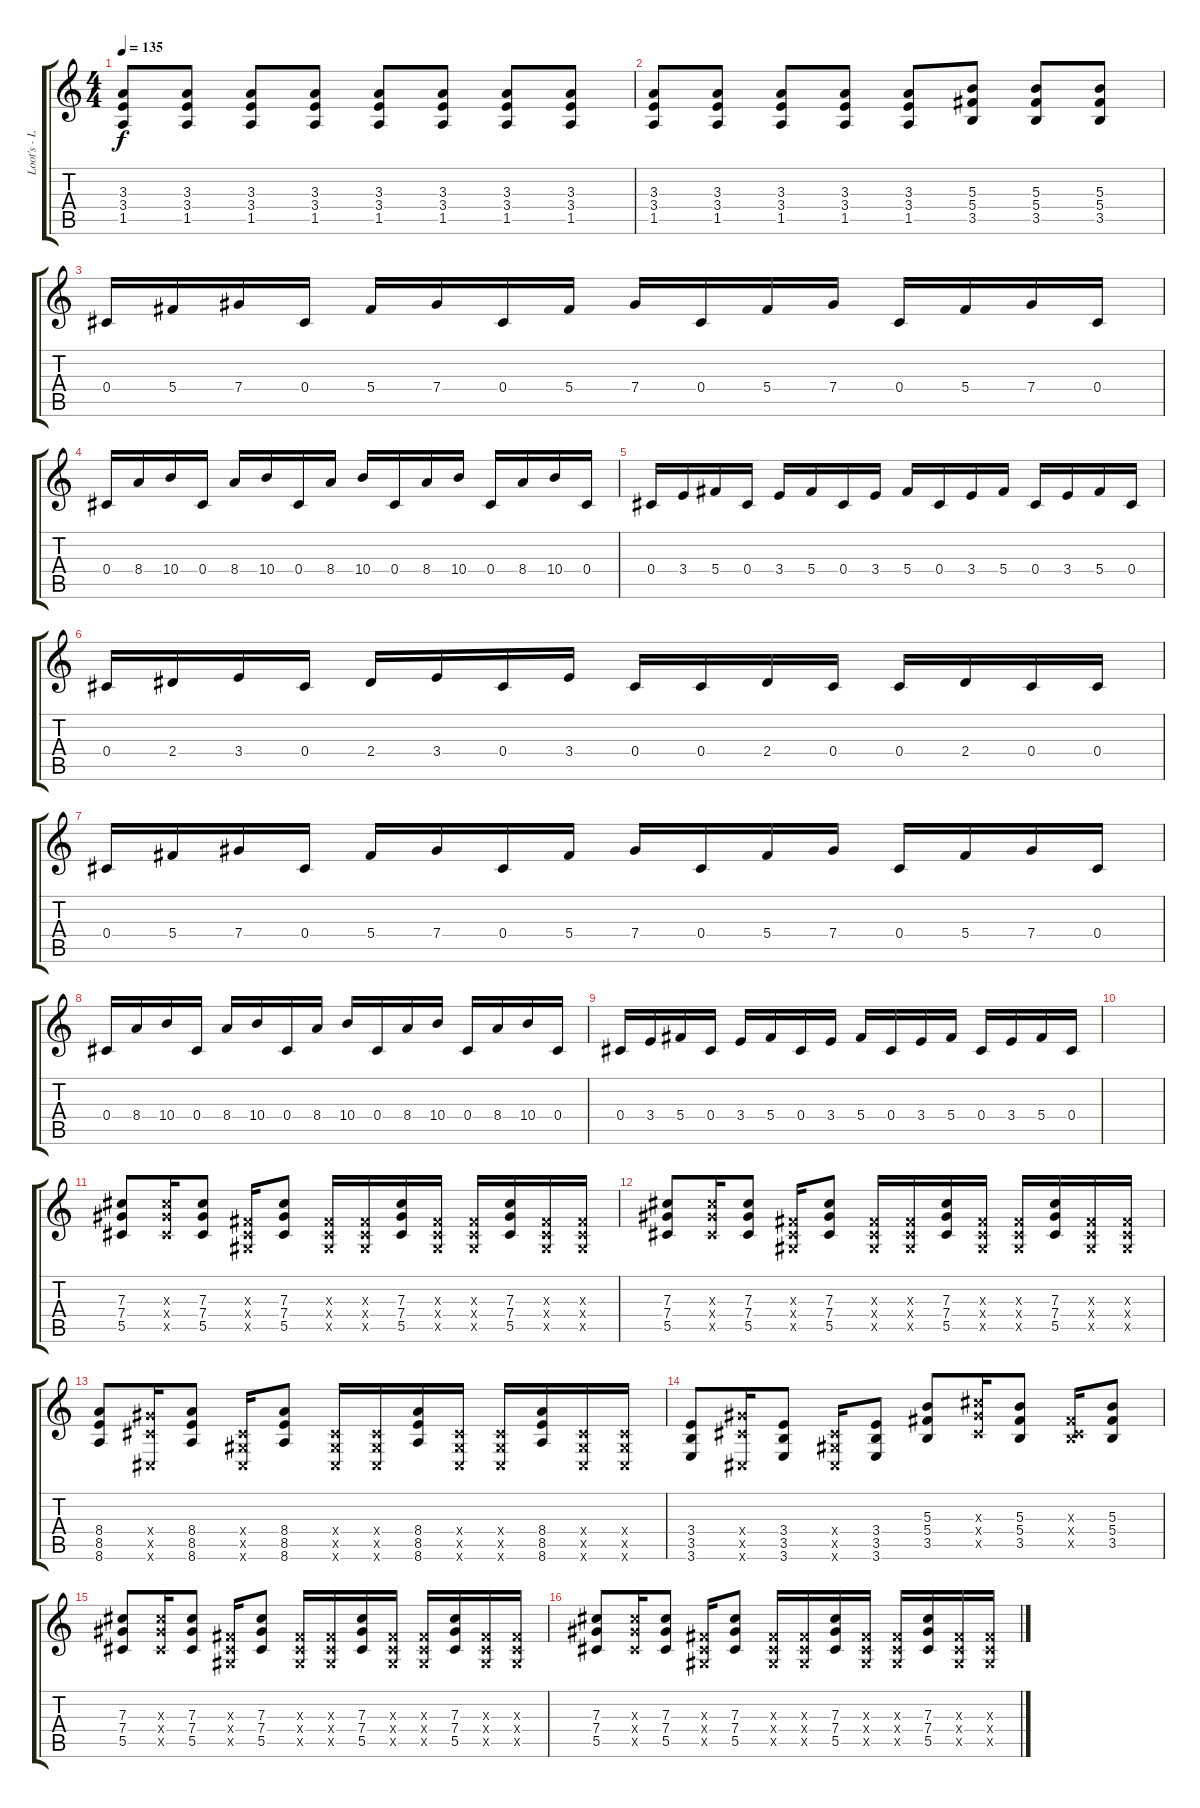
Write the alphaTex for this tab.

\track ("Loot's - Lead Guitar" "Loot's - L") {instrument distortionguitar}
\staff {score tabs}
\tuning (Eb4 Bb3 Gb3 Db3 Ab2 Db2) {hide}
\ts (4 4)
\tempo 135
\clef g2
\ks c
(3.3 3.4 1.5).8{dy f} (3.3 3.4 1.5).8 (3.3 3.4 1.5).8 (3.3 3.4 1.5).8 (3.3 3.4 1.5).8 (3.3 3.4 1.5).8 (3.3 3.4 1.5).8 (3.3 3.4 1.5).8 |
(3.3 3.4 1.5).8 (3.3 3.4 1.5).8 (3.3 3.4 1.5).8 (3.3 3.4 1.5).8 (3.3 3.4 1.5).8 (5.3 5.4 3.5).8 (5.3 5.4 3.5).8 (5.3 5.4 3.5).8 |
0.4.16 5.4.16 7.4.16 0.4.16 5.4.16 7.4.16 0.4.16 5.4.16 7.4.16 0.4.16 5.4.16 7.4.16 0.4.16 5.4.16 7.4.16 0.4.16 |
0.4.16 8.4.16 10.4.16 0.4.16 8.4.16 10.4.16 0.4.16 8.4.16 10.4.16 0.4.16 8.4.16 10.4.16 0.4.16 8.4.16 10.4.16 0.4.16 |
0.4.16 3.4.16 5.4.16 0.4.16 3.4.16 5.4.16 0.4.16 3.4.16 5.4.16 0.4.16 3.4.16 5.4.16 0.4.16 3.4.16 5.4.16 0.4.16 |
0.4.16 2.4.16 3.4.16 0.4.16 2.4.16 3.4.16 0.4.16 3.4.16 0.4.16 0.4.16 2.4.16 0.4.16 0.4.16 2.4.16 0.4.16 0.4.16 |
0.4.16 5.4.16 7.4.16 0.4.16 5.4.16 7.4.16 0.4.16 5.4.16 7.4.16 0.4.16 5.4.16 7.4.16 0.4.16 5.4.16 7.4.16 0.4.16 |
0.4.16 8.4.16 10.4.16 0.4.16 8.4.16 10.4.16 0.4.16 8.4.16 10.4.16 0.4.16 8.4.16 10.4.16 0.4.16 8.4.16 10.4.16 0.4.16 |
0.4.16 3.4.16 5.4.16 0.4.16 3.4.16 5.4.16 0.4.16 3.4.16 5.4.16 0.4.16 3.4.16 5.4.16 0.4.16 3.4.16 5.4.16 0.4.16 |
|
(7.3 7.4 5.5).8{instrument distortionguitar} (7.3{x} 7.4{x} 5.5{x}).16 (7.3 7.4 5.5).8 (0.3{x} 0.4{x} 0.5{x}).16 (7.3 7.4 5.5).8 (0.3{x} 0.4{x} 0.5{x}).16 (0.3{x} 0.4{x} 0.5{x}).16 (7.3 7.4 5.5).16 (0.3{x} 0.4{x} 0.5{x}).16 (0.3{x} 0.4{x} 0.5{x}).16 (7.3 7.4 5.5).16 (0.3{x} 0.4{x} 0.5{x}).16 (0.3{x} 0.4{x} 0.5{x}).16 |
(7.3 7.4 5.5).8 (7.3{x} 7.4{x} 5.5{x}).16 (7.3 7.4 5.5).8 (0.3{x} 0.4{x} 0.5{x}).16 (7.3 7.4 5.5).8 (0.3{x} 0.4{x} 0.5{x}).16 (0.3{x} 0.4{x} 0.5{x}).16 (7.3 7.4 5.5).16 (0.3{x} 0.4{x} 0.5{x}).16 (0.3{x} 0.4{x} 0.5{x}).16 (7.3 7.4 5.5).16 (0.3{x} 0.4{x} 0.5{x}).16 (0.3{x} 0.4{x} 0.5{x}).16 |
(8.4 8.5 8.6).8 (7.4{x} 5.5{x} 0.6{x}).16 (8.4 8.5 8.6).8 (0.4{x} 0.5{x} 0.6{x}).16 (8.4 8.5 8.6).8 (0.4{x} 0.5{x} 0.6{x}).16 (0.4{x} 0.5{x} 0.6{x}).16 (8.4 8.5 8.6).16 (0.4{x} 0.5{x} 0.6{x}).16 (0.4{x} 0.5{x} 0.6{x}).16 (8.4 8.5 8.6).16 (0.4{x} 0.5{x} 0.6{x}).16 (0.4{x} 0.5{x} 0.6{x}).16 |
(3.4 3.5 3.6).8 (7.4{x} 5.5{x} 0.6{x}).16 (3.4 3.5 3.6).8 (0.4{x} 0.5{x} 0.6{x}).16 (3.4 3.5 3.6).8 (5.3 5.4 3.5).8 (7.3{x} 7.4{x} 5.5{x}).16 (5.3 5.4 3.5).8 (0.3{x} 0.4{x} 3.5{x}).16 (5.3 5.4 3.5).8 |
(7.3 7.4 5.5).8 (7.3{x} 7.4{x} 5.5{x}).16 (7.3 7.4 5.5).8 (0.3{x} 0.4{x} 0.5{x}).16 (7.3 7.4 5.5).8 (0.3{x} 0.4{x} 0.5{x}).16 (0.3{x} 0.4{x} 0.5{x}).16 (7.3 7.4 5.5).16 (0.3{x} 0.4{x} 0.5{x}).16 (0.3{x} 0.4{x} 0.5{x}).16 (7.3 7.4 5.5).16 (0.3{x} 0.4{x} 0.5{x}).16 (0.3{x} 0.4{x} 0.5{x}).16 |
(7.3 7.4 5.5).8 (7.3{x} 7.4{x} 5.5{x}).16 (7.3 7.4 5.5).8 (0.3{x} 0.4{x} 0.5{x}).16 (7.3 7.4 5.5).8 (0.3{x} 0.4{x} 0.5{x}).16 (0.3{x} 0.4{x} 0.5{x}).16 (7.3 7.4 5.5).16 (0.3{x} 0.4{x} 0.5{x}).16 (0.3{x} 0.4{x} 0.5{x}).16 (7.3 7.4 5.5).16 (0.3{x} 0.4{x} 0.5{x}).16 (0.3{x} 0.4{x} 0.5{x}).16
